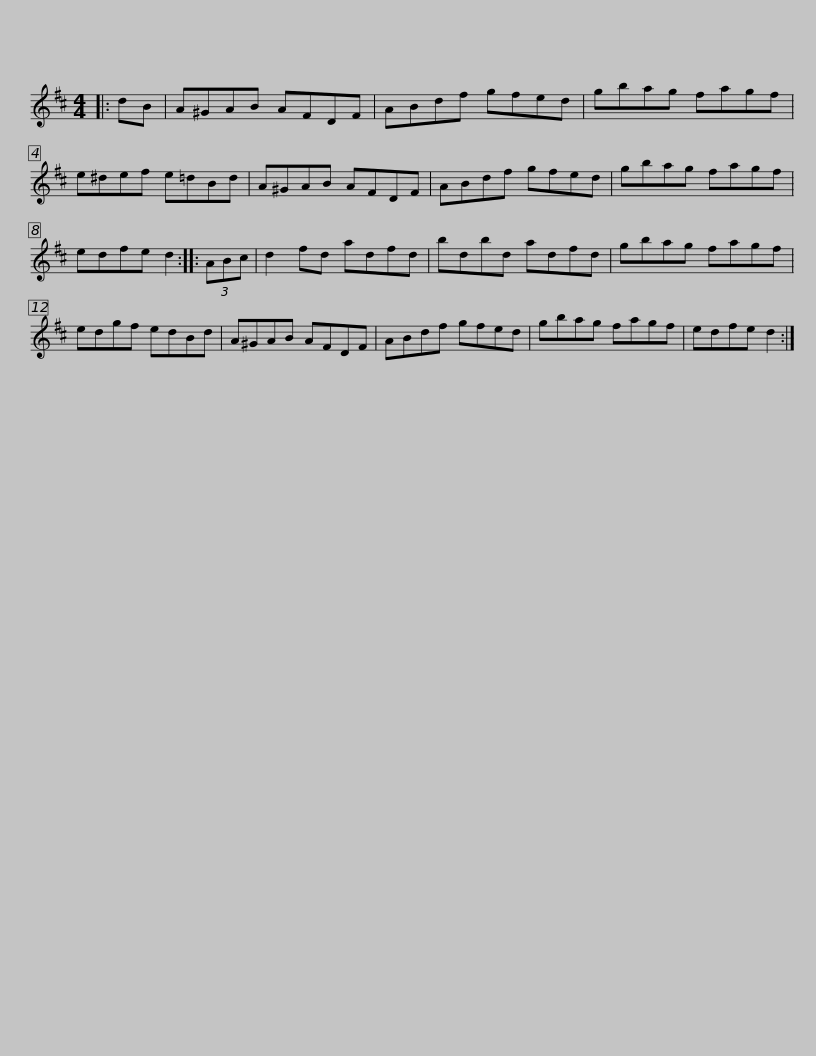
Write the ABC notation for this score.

X:1
L:1/8
M:4/4
I:linebreak $
K:D
V:1 treble
V:1
|: dB | A^GAB AFDF | ABdf gfed | gbag fagf | e^def e=dBd |$ %5
 A^GAB AFDF | ABdf gfed | gbag fagf | edfe d2 :: (3ABc | %10
 d2 fd adfd |$ bdbd adfd | gbag fagf | edgf edBd | A^GAB AFDF | %15
 ABdf gfed |$ gbag fagf | edfe d2 :| %18
